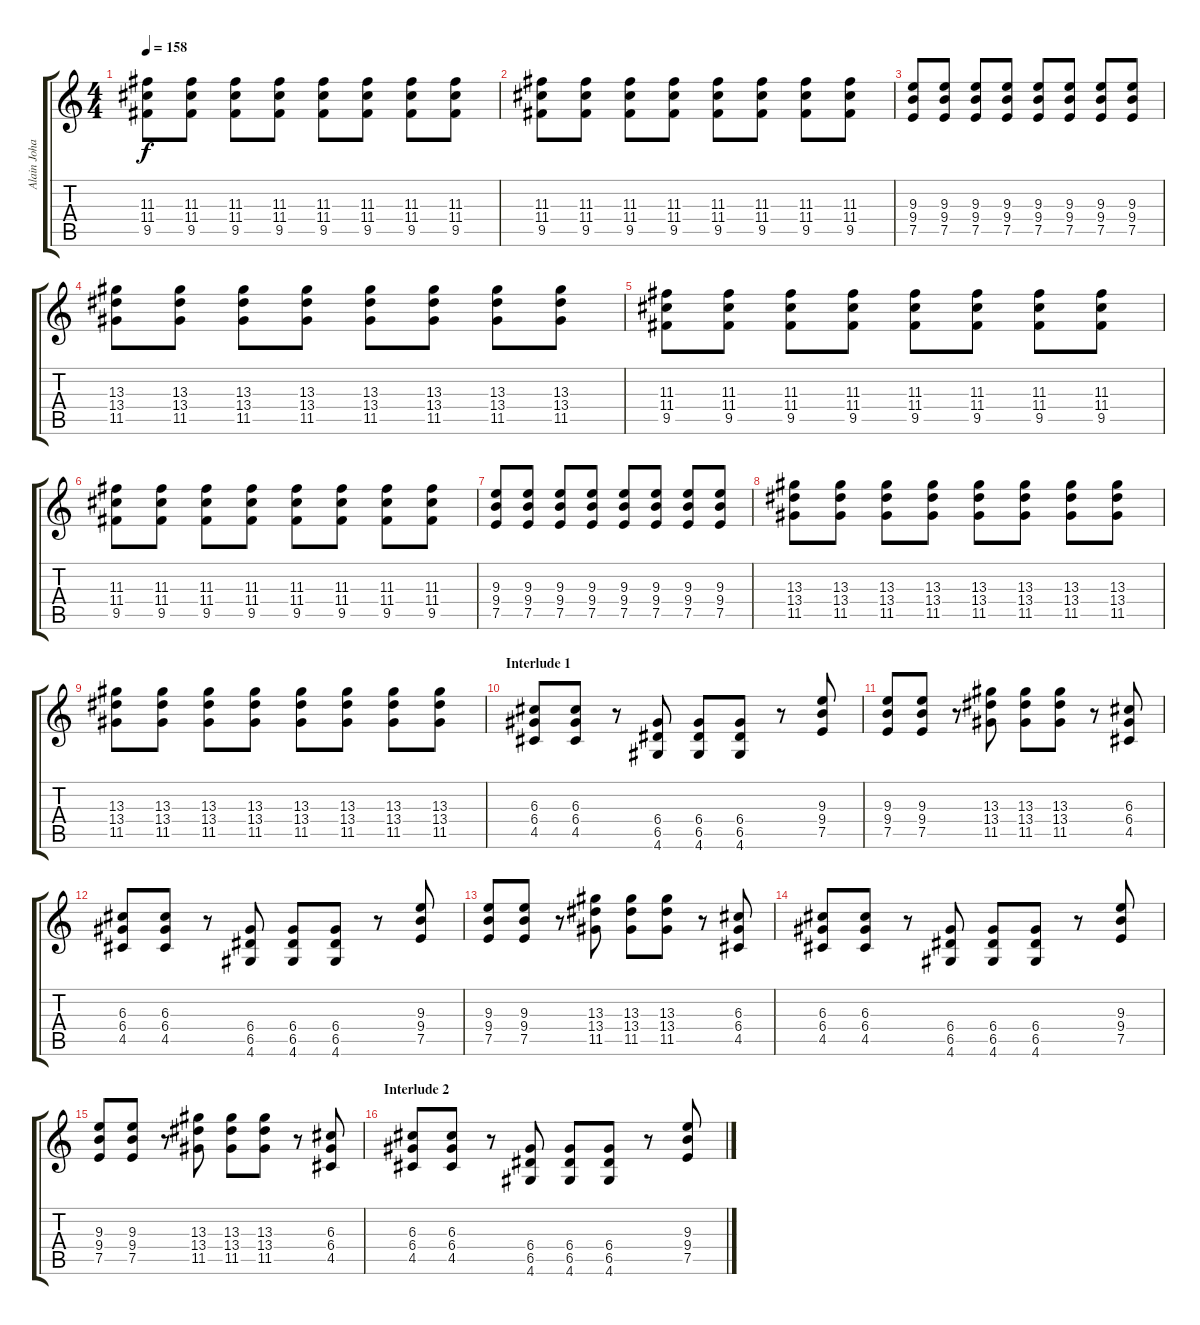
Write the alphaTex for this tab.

\track ("Alain Johannes" "Alain Joha") {instrument overdrivenguitar}
\staff {score tabs}
\tuning (E4 B3 G3 D3 A2 E2) {hide}
\ts (4 4)
\tempo 158
\clef g2
\ks c
(11.3 11.4 9.5).8{dy f} (11.3 11.4 9.5).8 (11.3 11.4 9.5).8 (11.3 11.4 9.5).8 (11.3 11.4 9.5).8 (11.3 11.4 9.5).8 (11.3 11.4 9.5).8 (11.3 11.4 9.5).8 |
(11.3 11.4 9.5).8 (11.3 11.4 9.5).8 (11.3 11.4 9.5).8 (11.3 11.4 9.5).8 (11.3 11.4 9.5).8 (11.3 11.4 9.5).8 (11.3 11.4 9.5).8 (11.3 11.4 9.5).8 |
(9.3 9.4 7.5).8 (9.3 9.4 7.5).8 (9.3 9.4 7.5).8 (9.3 9.4 7.5).8 (9.3 9.4 7.5).8 (9.3 9.4 7.5).8 (9.3 9.4 7.5).8 (9.3 9.4 7.5).8 |
(13.3 13.4 11.5).8 (13.3 13.4 11.5).8 (13.3 13.4 11.5).8 (13.3 13.4 11.5).8 (13.3 13.4 11.5).8 (13.3 13.4 11.5).8 (13.3 13.4 11.5).8 (13.3 13.4 11.5).8 |
(11.3 11.4 9.5).8 (11.3 11.4 9.5).8 (11.3 11.4 9.5).8 (11.3 11.4 9.5).8 (11.3 11.4 9.5).8 (11.3 11.4 9.5).8 (11.3 11.4 9.5).8 (11.3 11.4 9.5).8 |
(11.3 11.4 9.5).8 (11.3 11.4 9.5).8 (11.3 11.4 9.5).8 (11.3 11.4 9.5).8 (11.3 11.4 9.5).8 (11.3 11.4 9.5).8 (11.3 11.4 9.5).8 (11.3 11.4 9.5).8 |
(9.3 9.4 7.5).8 (9.3 9.4 7.5).8 (9.3 9.4 7.5).8 (9.3 9.4 7.5).8 (9.3 9.4 7.5).8 (9.3 9.4 7.5).8 (9.3 9.4 7.5).8 (9.3 9.4 7.5).8 |
(13.3 13.4 11.5).8 (13.3 13.4 11.5).8 (13.3 13.4 11.5).8 (13.3 13.4 11.5).8 (13.3 13.4 11.5).8 (13.3 13.4 11.5).8 (13.3 13.4 11.5).8 (13.3 13.4 11.5).8 |
(13.3 13.4 11.5).8 (13.3 13.4 11.5).8 (13.3 13.4 11.5).8 (13.3 13.4 11.5).8 (13.3 13.4 11.5).8 (13.3 13.4 11.5).8 (13.3 13.4 11.5).8 (13.3 13.4 11.5).8 |
\section ("" "Interlude 1")
(6.3 6.4 4.5).8 (6.3 6.4 4.5).8 r.8 (6.4 6.5 4.6).8 (6.4 6.5 4.6).8 (6.4 6.5 4.6).8 r.8 (9.3 9.4 7.5).8 |
(9.3 9.4 7.5).8 (9.3 9.4 7.5).8 r.8 (13.3 13.4 11.5).8 (13.3 13.4 11.5).8 (13.3 13.4 11.5).8 r.8 (6.3 6.4 4.5).8 |
(6.3 6.4 4.5).8 (6.3 6.4 4.5).8 r.8 (6.4 6.5 4.6).8 (6.4 6.5 4.6).8 (6.4 6.5 4.6).8 r.8 (9.3 9.4 7.5).8 |
(9.3 9.4 7.5).8 (9.3 9.4 7.5).8 r.8 (13.3 13.4 11.5).8 (13.3 13.4 11.5).8 (13.3 13.4 11.5).8 r.8 (6.3 6.4 4.5).8 |
(6.3 6.4 4.5).8 (6.3 6.4 4.5).8 r.8 (6.4 6.5 4.6).8 (6.4 6.5 4.6).8 (6.4 6.5 4.6).8 r.8 (9.3 9.4 7.5).8 |
(9.3 9.4 7.5).8 (9.3 9.4 7.5).8 r.8 (13.3 13.4 11.5).8 (13.3 13.4 11.5).8 (13.3 13.4 11.5).8 r.8 (6.3 6.4 4.5).8 |
\section ("" "Interlude 2")
(6.3 6.4 4.5).8 (6.3 6.4 4.5).8 r.8 (6.4 6.5 4.6).8 (6.4 6.5 4.6).8 (6.4 6.5 4.6).8 r.8 (9.3 9.4 7.5).8
